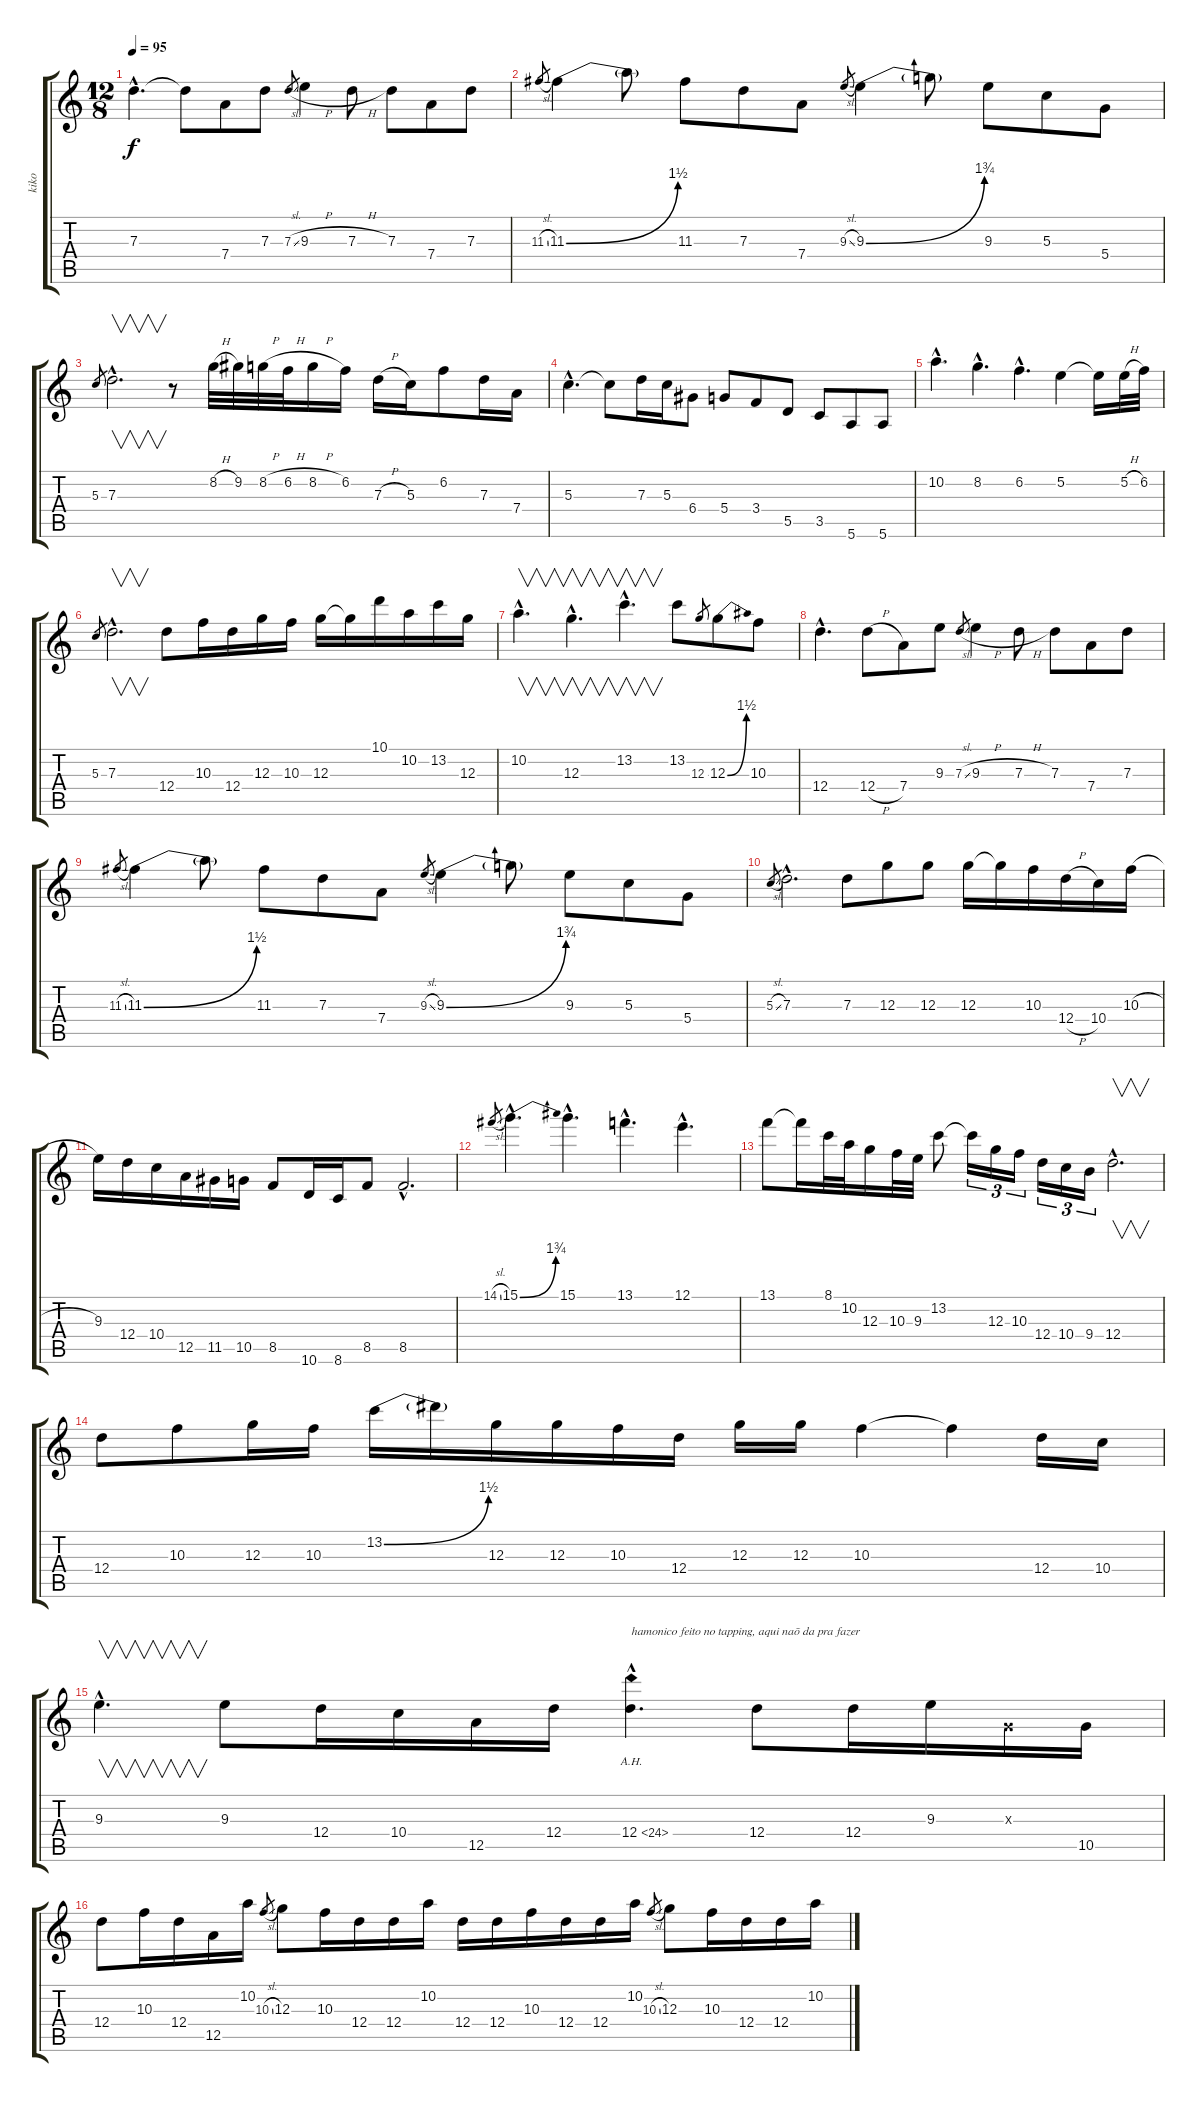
\track ("kiko" "kiko") {instrument distortionguitar}
\staff {score tabs}
\tuning (E4 B3 G3 D3 A2 E2) {hide}
\ts (12 8)
\tempo 95
\clef g2
\ks c
7.3{hac}.4{d dy f} 7.3{t}.8 7.4.8 7.3.8 7.3{sl}.8{gr} 9.3{h}.4 7.3{h}.8 7.3.8 7.4.8 7.3.8 |
11.3{sl}.8{gr} 11.3{be (bend 0 0 60 6)}.4 11.3{t}.8 11.3.8 7.3.8 7.4.8 9.3{sl}.8{gr} 9.3{be (bend 0 0 60 7)}.4 9.3{t}.8 9.3.8 5.3.8 5.4.8 |
5.3.8{gr} 7.3{hac}.2{v d} r.8 8.2{h}.32 9.2.32 8.2{h}.32 6.2{h}.32 8.2{h}.16 6.2.16 7.3{h}.16 5.3.16 6.2.8 7.3.16 7.4.16 |
5.3{hac}.4{d} 5.3{t}.8 7.3.16 5.3.16 6.4.8 5.4.8 3.4.8 5.5.8 3.5.8 5.6.8 5.6.8 |
10.2{hac}.4{d} 8.2{hac}.4{d} 6.2{hac}.4{d} 5.2.4 5.2{t}.16 5.2{h}.32 6.2.32 |
5.3.8{gr} 7.3{hac}.2{v d} 12.4.8 10.3.16 12.4.16 12.3.16 10.3.16 12.3.16 12.3{t}.16 10.1.16 10.2.16 13.2.16 12.3.16 |
10.2{hac}.4{v d} 12.3{hac}.4{v d} 13.2{hac}.4{v d} 13.2.8 12.3.8{gr} 12.3{be (bend 0 0 60 6)}.8 10.3.8 |
12.4{hac}.4{d} 12.4{h}.8 7.4.8 9.3.8 7.3{sl}.8{gr} 9.3{h}.4 7.3{h}.8 7.3.8 7.4.8 7.3.8 |
11.3{sl}.8{gr} 11.3{be (bend 0 0 60 6)}.4 11.3{t}.8 11.3.8 7.3.8 7.4.8 9.3{sl}.8{gr} 9.3{be (bend 0 0 60 7)}.4 9.3{t}.8 9.3.8 5.3.8 5.4.8 |
5.3{sl}.8{gr} 7.3{hac}.2{d} 7.3.8 12.3.8 12.3.8 12.3.16 12.3{t}.16 10.3.16 12.4{h}.16 10.4.16 10.3{h}.16 |
9.3.16 12.4.16 10.4.16 12.5.16 11.5.16 10.5.16 8.5.8 10.6.16 8.6.16 8.5.8 8.5{hac}.2{d} |
14.1{sl}.8{gr} 15.1{be (bend 0 0 60 7) hac}.4{d} 15.1{hac}.4{d} 13.1{hac}.4{d} 12.1{hac}.4{d} |
13.1.8 13.1{t}.16 8.1.32 10.2.32 12.3.16 10.3.32 9.3.32 13.2.8 13.2{t}.16{tu (3 2)} 12.3.16{tu (3 2)} 10.3.16{tu (3 2)} 12.4.16{tu (3 2)} 10.4.16{tu (3 2)} 9.4.16{tu (3 2)} 12.4{hac}.2{v d} |
12.4.8 10.3.8 12.3.16 10.3.16 13.2{be (bend 0 0 60 6)}.16 13.2{t}.16 12.3.16 12.3.16 10.3.16 12.4.16 12.3.16 12.3.16 10.3.4 10.3{t}.4 12.4.16 10.4.16 |
9.3{hac}.4{v d} 9.3.8 12.4.16 10.4.16 12.5.16 12.4.16 12.4{ah 12 hac}.4{d txt "hamonico feito no tapping, aqui naõ da pra fazer"} 12.4.8 12.4.16 9.3.16 0.3{x}.16 10.5.16 |
12.4.8 10.3.16 12.4.16 12.5.16 10.2.16 10.3{sl}.8{gr} 12.3.8 10.3.16 12.4.16 12.4.16 10.2.16 12.4.16 12.4.16 10.3.16 12.4.16 12.4.16 10.2.16 10.3{sl}.8{gr} 12.3.8 10.3.16 12.4.16 12.4.16 10.2.16
